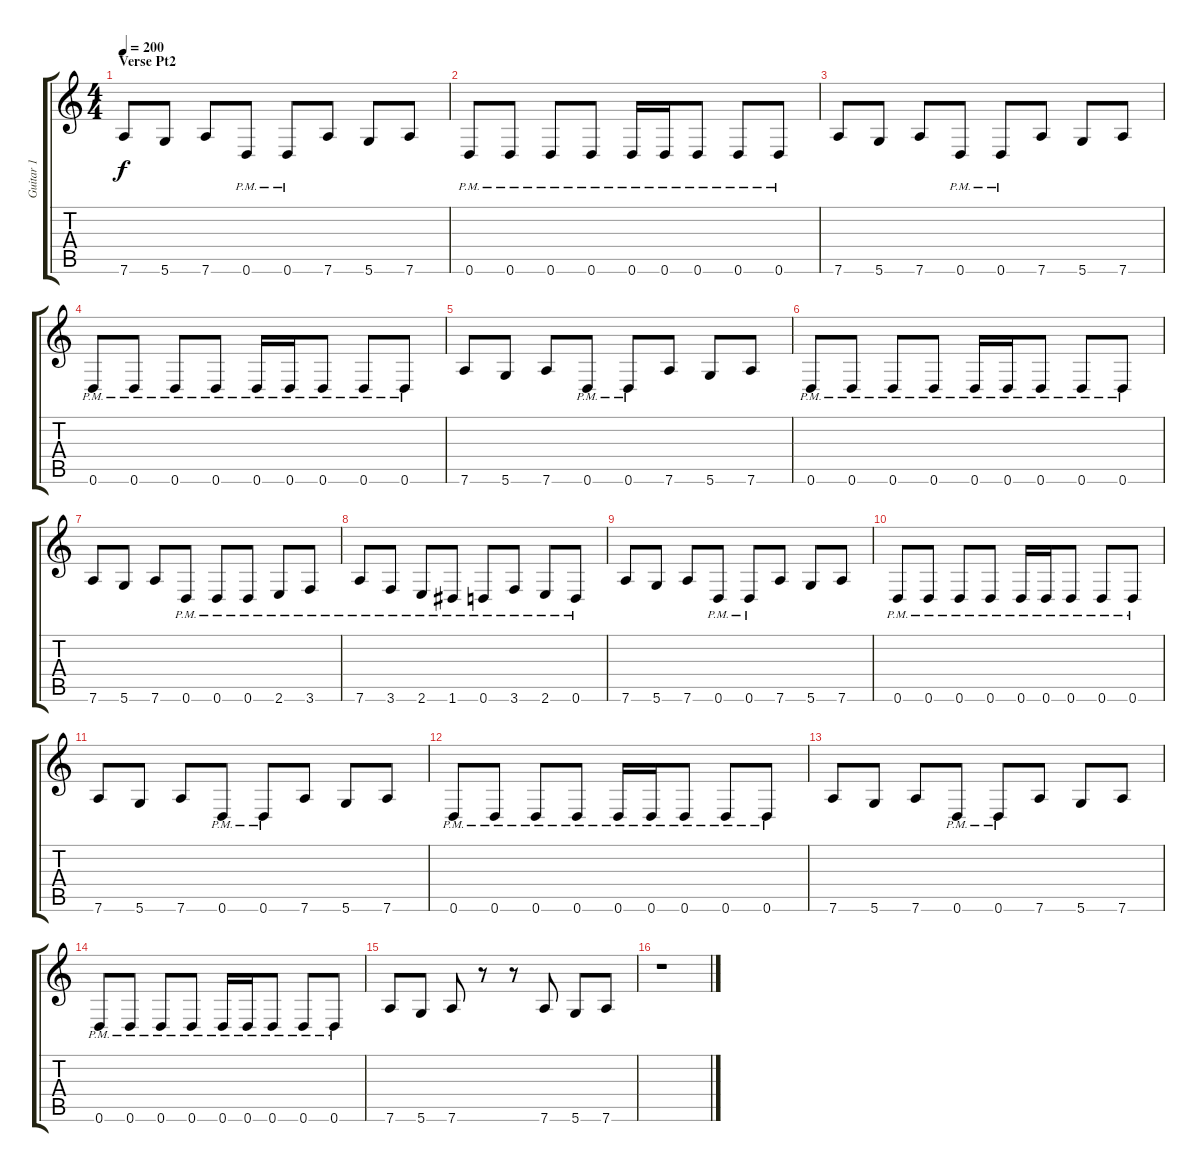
\track ("Guitar 1" "Guitar 1") {instrument distortionguitar}
\staff {score tabs}
\tuning (E4 B3 G3 D3 A2 D2) {hide}
\ts (4 4)
\section ("" "Verse Pt2")
\tempo 200
\clef g2
\ks c
7.6.8{dy f} 5.6.8 7.6.8 0.6{pm}.8 0.6{pm}.8 7.6.8 5.6.8 7.6.8 |
0.6{pm}.8 0.6{pm}.8 0.6{pm}.8 0.6{pm}.8 0.6{pm}.16 0.6{pm}.16 0.6{pm}.8 0.6{pm}.8 0.6{pm}.8 |
7.6.8 5.6.8 7.6.8 0.6{pm}.8 0.6{pm}.8 7.6.8 5.6.8 7.6.8 |
0.6{pm}.8 0.6{pm}.8 0.6{pm}.8 0.6{pm}.8 0.6{pm}.16 0.6{pm}.16 0.6{pm}.8 0.6{pm}.8 0.6{pm}.8 |
7.6.8 5.6.8 7.6.8 0.6{pm}.8 0.6{pm}.8 7.6.8 5.6.8 7.6.8 |
0.6{pm}.8 0.6{pm}.8 0.6{pm}.8 0.6{pm}.8 0.6{pm}.16 0.6{pm}.16 0.6{pm}.8 0.6{pm}.8 0.6{pm}.8 |
7.6.8 5.6.8 7.6.8 0.6{pm}.8 0.6{pm}.8 0.6{pm}.8 2.6{pm}.8 3.6{pm}.8 |
7.6{pm}.8 3.6{pm}.8 2.6{pm}.8 1.6{pm}.8 0.6{pm}.8 3.6{pm}.8 2.6{pm}.8 0.6{pm}.8 |
7.6.8 5.6.8 7.6.8 0.6{pm}.8 0.6{pm}.8 7.6.8 5.6.8 7.6.8 |
0.6{pm}.8 0.6{pm}.8 0.6{pm}.8 0.6{pm}.8 0.6{pm}.16 0.6{pm}.16 0.6{pm}.8 0.6{pm}.8 0.6{pm}.8 |
7.6.8 5.6.8 7.6.8 0.6{pm}.8 0.6{pm}.8 7.6.8 5.6.8 7.6.8 |
0.6{pm}.8 0.6{pm}.8 0.6{pm}.8 0.6{pm}.8 0.6{pm}.16 0.6{pm}.16 0.6{pm}.8 0.6{pm}.8 0.6{pm}.8 |
7.6.8 5.6.8 7.6.8 0.6{pm}.8 0.6{pm}.8 7.6.8 5.6.8 7.6.8 |
0.6{pm}.8 0.6{pm}.8 0.6{pm}.8 0.6{pm}.8 0.6{pm}.16 0.6{pm}.16 0.6{pm}.8 0.6{pm}.8 0.6{pm}.8 |
7.6.8 5.6.8 7.6.8 r.8 r.8 7.6.8 5.6.8 7.6.8 |
r.1
